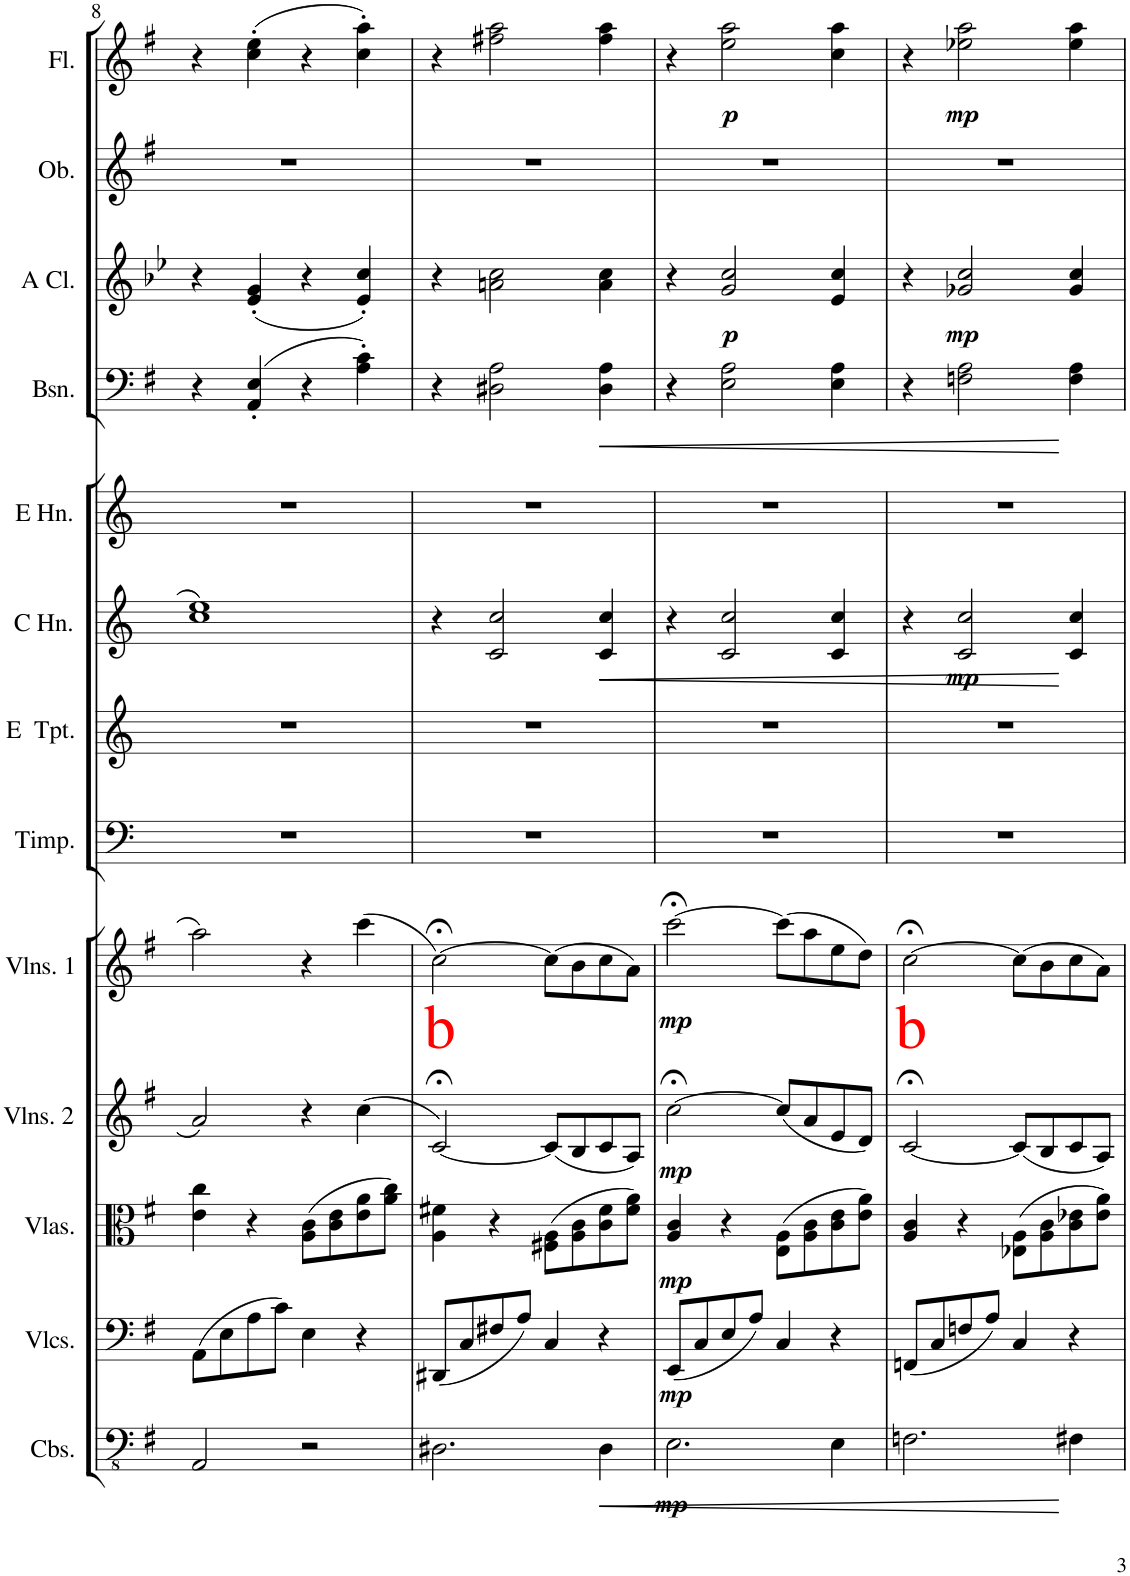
**kern	**dynam	**kern	**dynam	**kern	**dynam	**kern	**dynam	**kern	**text	**dynam	**kern	**kern	**kern	**dynam	**kern	**kern	**dynam	**kern	**dynam	**kern	**kern	**dynam
*part13	*part13	*part12	*part12	*part11	*part11	*part10	*part10	*part9	*part9	*part9	*part8	*part7	*part6	*part6	*part5	*part4	*part4	*part3	*part3	*part2	*part1	*part1
*staff13	*staff13	*staff12	*staff12	*staff11	*staff11	*staff10	*staff10	*staff9	*staff9	*staff9	*staff8	*staff7	*staff6	*staff6	*staff5	*staff4	*staff4	*staff3	*staff3	*staff2	*staff1	*staff1
*I"Contrabasses	*	*I"Violoncellos	*	*I"Violas	*	*I"Violins 2	*	*I"Violins 1	*	*	*I"Timpani in B and E	*I"Trumpet 1 2 in E	*I"Horn 3 4  in C	*	*I"Horn 1 2 in E	*I"Bassoon 1 2	*	*I"A Clarinet 1 2	*	*I"Oboe 1 2	*I"Flute 1 2	*
*I'Cbs.	*	*I'Vlcs.	*	*I'Vlas.	*	*I'Vlns. 2	*	*I'Vlns. 1	*	*	*I'Timp.	*	*	*	*	*I'Bsn.	*	*I'A Cl.	*	*I'Ob.	*I'Fl.	*
!!LO:PB:g=z
*clefFv4	*	*clefF4	*	*clefC3	*	*clefG2	*	*clefG2	*	*	*clefF4	*clefG2	*clefG2	*	*clefG2	*clefF4	*	*clefG2	*	*clefG2	*clefG2	*
*	*	*	*	*	*	*	*	*	*	*	*	*Trd-2c-4	*Trd7c12	*	*Trd5c8	*	*	*Trd2c3	*	*	*	*
*k[f#]	*	*k[f#]	*	*k[f#]	*	*k[f#]	*	*k[f#]	*	*	*k[]	*k[]	*k[]	*	*k[]	*k[f#]	*	*k[b-e-]	*	*k[f#]	*k[f#]	*
*M2/2	*	*M2/2	*	*M2/2	*	*M2/2	*	*M2/2	*	*	*M2/2	*M2/2	*M2/2	*	*M2/2	*M2/2	*	*M2/2	*	*M2/2	*M2/2	*
*met(c|)	*	*met(c|)	*	*met(c|)	*	*met(c|)	*	*met(c|)	*	*	*met(c|)	*met(c|)	*met(c|)	*	*met(c|)	*met(c|)	*	*met(c|)	*	*met(c|)	*met(c|)	*
=8	=8	=8	=8	=8	=8	=8	=8	=8	=8	=8	=8	=8	=8	=8	=8	=8	=8	=8	=8	=8	=8	=8
2AAA/	.	(8AA\L	.	4e\ 4cc\	.	2a/	.	2aa\	.	.	1r	1r	1cc 1ee	.	1r	4r	.	4r	.	1r	4r	.
.	.	8E\	.	.	.	.	.	.	.	.	.	.	.	.	.	.	.	.	.	.	.	.
.	.	8A\	.	4r	.	.	.	.	.	.	.	.	.	.	.	(4AA/' 4E/'	.	(4e-/' 4g/'	.	.	(4cc\' 4ee\'	.
.	.	8c\J)	.	.	.	.	.	.	.	.	.	.	.	.	.	.	.	.	.	.	.	.
2r	.	4E\	.	(8A\ 8c\L	.	4r	.	4r	.	.	.	.	.	.	.	4r	.	4r	.	.	4r	.
.	.	.	.	8c\ 8e\	.	.	.	.	.	.	.	.	.	.	.	.	.	.	.	.	.	.
.	.	4r	.	8e\ 8a\	.	(4cc\	.	(4ccc\	.	.	.	.	.	.	.	4A\' 4c\')	.	4e-/' 4cc/')	.	.	4cc\' 4aa\')	.
.	.	.	.	8a\ 8cc\J)	.	.	.	.	.	.	.	.	.	.	.	.	.	.	.	.	.	.
=9	=9	=9	=9	=9	=9	=9	=9	=9	=9	=9	=9	=9	=9	=9	=9	=9	=9	=9	=9	=9	=9	=9
!	!	!	!	!	!	!	!	!	!LO:LY:b:color=#FF0000	!	!	!	!	!	!	!	!	!	!	!	!	!
2.DD#X\	.	(8DD#X/L	.	4A\ 4f#X\	.	[2c;</)	.	[2cc;<\)	b	.	1r	1r	4r	.	1r	4r	.	4r	.	1r	4r	.
.	.	8C/	.	.	.	.	.	.	.	.	.	.	.	.	.	.	.	.	.	.	.	.
.	.	8F#X/	.	4r	.	.	.	.	.	.	.	.	2c/ 2cc/	.	.	2D#X\ 2A\	.	2an\ 2cc\	.	.	2ff#X\ 2aa\	.
.	.	8A/J)	.	.	.	.	.	.	.	.	.	.	.	.	.	.	.	.	.	.	.	.
.	.	4C/	.	(8F#X\ 8A\L	.	(8c/L]	.	(8cc\L]	.	.	.	.	.	.	.	.	.	.	.	.	.	.
.	.	.	.	8A\ 8c\	.	8B/	.	8b\	.	.	.	.	.	.	.	.	.	.	.	.	.	.
!	!	!	!	!	!	!	!	!	!	!	!	!	!	!	!	!	!LO:HP:b	!	!	!	!	!
4DD#\	.	4r	.	8c\ 8f#\	.	8c/	.	8cc\	.	.	.	.	4c/ 4cc/	.	.	4D#\ 4A\	<	4a\ 4cc\	.	.	4ff#\ 4aa\	.
.	.	.	.	8f#\ 8a\J)	.	8A/J)	.	8a\J)	.	.	.	.	.	.	.	.	.	.	.	.	.	.
=10	=10	=10	=10	=10	=10	=10	=10	=10	=10	=10	=10	=10	=10	=10	=10	=10	=10	=10	=10	=10	=10	=10
!	!LO:DY:b	!	!LO:DY:b	!	!LO:DY:b	!	!LO:DY:b	!	!	!LO:DY:b	!	!	!	!	!	!	!	!	!	!	!	!
2.EE\	mp	(8EE/L	mp	4A/ 4c/	mp	[2cc;<\	mp	[2ccc;<\	.	mp	1r	1r	4r	.	1r	4r	.	4r	.	1r	4r	.
.	.	8C/	.	.	.	.	.	.	.	.	.	.	.	.	.	.	.	.	.	.	.	.
!	!	!	!	!	!	!	!	!	!	!	!	!	!	!	!	!	!	!	!LO:DY:b	!	!	!LO:DY:b
.	.	8E/	.	4r	.	.	.	.	.	.	.	.	2c/ 2cc/	.	.	2E\ 2A\	.	2g/ 2cc/	p	.	2ee\ 2aa\	p
.	.	8A/J)	.	.	.	.	.	.	.	.	.	.	.	.	.	.	.	.	.	.	.	.
.	.	4C/	.	(8E\ 8A\L	.	(8cc/L]	.	(8ccc\L]	.	.	.	.	.	.	.	.	.	.	.	.	.	.
.	.	.	.	8A\ 8c\	.	8a/	.	8aa\	.	.	.	.	.	.	.	.	.	.	.	.	.	.
4EE\	.	4r	.	8c\ 8e\	.	8e/	.	8ee\	.	.	.	.	4c/ 4cc/	.	.	4E\ 4A\	.	4e-/ 4cc/	.	.	4cc\ 4aa\	.
.	.	.	.	8e\ 8a\J)	.	8d/J)	.	8dd\J)	.	.	.	.	.	.	.	.	.	.	.	.	.	.
=11	=11	=11	=11	=11	=11	=11	=11	=11	=11	=11	=11	=11	=11	=11	=11	=11	=11	=11	=11	=11	=11	=11
!	!	!	!	!	!	!	!	!	!LO:LY:b:color=#FF0000	!	!	!	!	!	!	!	!	!	!	!	!	!
2.FFn\	.	(8FFn/L	.	4A/ 4c/	.	[2c;</	.	[2cc;<\	b	.	1r	1r	4r	.	1r	4r	.	4r	.	1r	4r	.
.	.	8C/	.	.	.	.	.	.	.	.	.	.	.	.	.	.	.	.	.	.	.	.
!	!	!	!	!	!	!	!	!	!	!	!	!	!	!LO:DY:b	!	!	!	!	!LO:DY:b	!	!	!LO:DY:b
.	.	8Fn/	.	4r	.	.	.	.	.	.	.	.	2c/ 2cc/	mp	.	2Fn\ 2A\	.	2g-X/ 2cc/	mp	.	2ee-X\ 2aa\	mp
.	.	8A/J)	.	.	.	.	.	.	.	.	.	.	.	.	.	.	.	.	.	.	.	.
.	.	4C/	.	(8E-X\ 8A\L	.	(8c/L]	.	(8cc\L]	.	.	.	.	.	.	.	.	.	.	.	.	.	.
.	.	.	.	8A\ 8c\	.	8B/	.	8b\	.	.	.	.	.	.	.	.	.	.	.	.	.	.
4FF#X\	.	4r	.	8c\ 8e-X\	.	8c/	.	8cc\	.	.	.	.	4c/ 4cc/	.	.	4F\ 4A\	[	4g-/ 4cc/	.	.	4ee-\ 4aa\	.
.	.	.	.	8e-\ 8a\J)	.	8A/J)	.	8a\J)	.	.	.	.	.	.	.	.	.	.	.	.	.	.
=	=	=	=	=	=	=	=	=	=	=	=	=	=	=	=	=	=	=	=	=	=	=
*-	*-	*-	*-	*-	*-	*-	*-	*-	*-	*-	*-	*-	*-	*-	*-	*-	*-	*-	*-	*-	*-	*-
